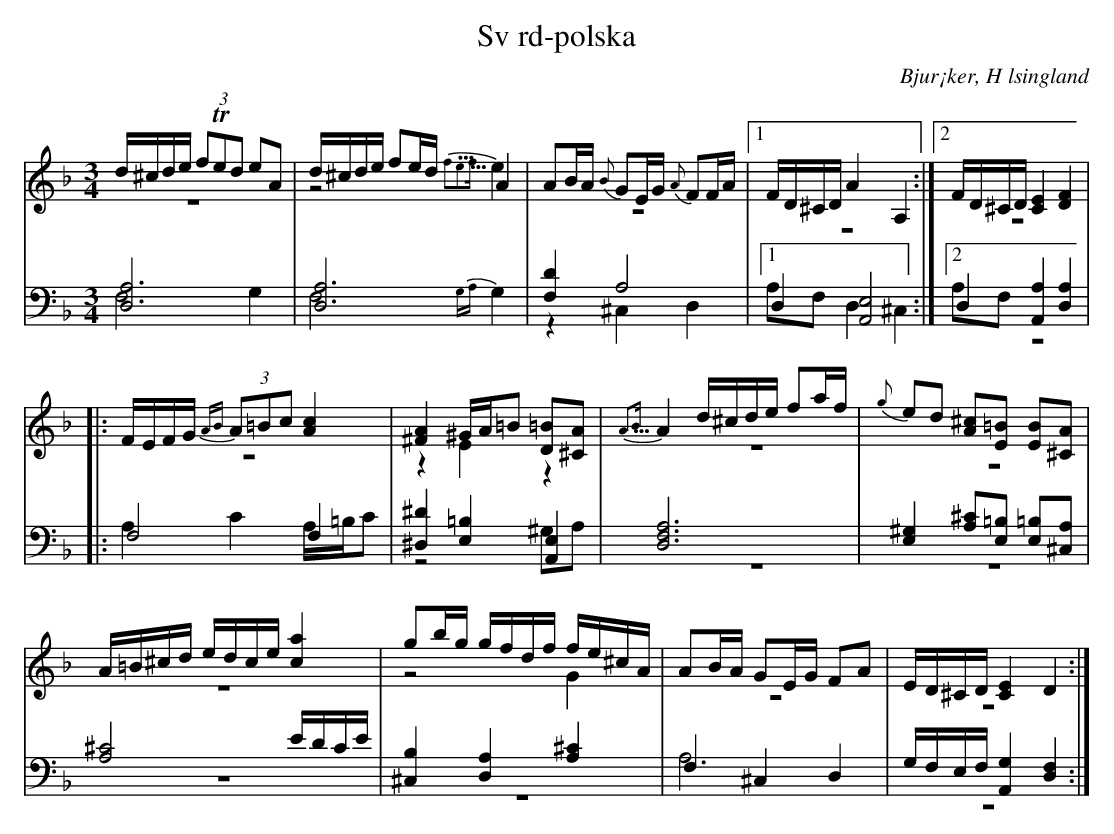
X:1
T: Sv rd-polska
O: Bjur¡ker, H lsingland
M: 3/4
L: 1/8
K: Dm
V:1
V:2 merge
V:3
V:4 merge
V:1
d/^c/d/e/ (3fTed eA|d/^c/d/e/ fe/d/ A2|AB/A/ {B}GE/G/ {A}FF/A/|1 F/D/^C/D/ A2 A,2:|2 F/D/^C/D/ [C2E2] [D2F2]|
|:F/E/F/G/ (3{AB}A=Bc [A2c2]|[^F2A2] ^G/A/=B [D=B][^CA]|{A5/4B}A2 d/^c/d/e/ fa/f/|{g}ed [A^c][E=B] [EB][^CA]|
A/=B/^c/d/ e/d/c/e/ [c2a2]|gb/g/ g/f/d/f/ f/e/^c/A/|AB/A/ GE/G/ FA|E/D/^C/D/ [C2E2] D2:|
V:2
z6|z4 {f5/4e5/4f}e2|z6|1 z6:|2 z6|
|:z6|z2 E2 z2|z6|z6|
z6|z4 G2|z6|z6:|
V:3 clef=bass
[D,6A,6]|[D,6A,6]|[F,2D2] A,4|1 D,2 [A,,4E,4]:|2 D,2 [A,,2A,2] [D,2A,2]|
|:F,4 F,2|[^D,2^D2] [E,2=B,2] [A,,2E,2]|[D,6F,6A,6]|[E,2^G,2] [A,^C][E,=B,] [E,=B,][^C,A,]|
[A,4^C4] E/D/C/E/|[^C,2B,2]  [D,2A,2] [A,2^C2]|F,2 ^C,2 D,2|G,/F,/E,/F,/ [A,,2G,2] [D,2F,2]:|
V:4 clef=bass
F,4 G,2|F,4 {G,A,}G,2|z2 ^C,2 D,2|1 A,F, D,2 ^C,2:|2 A,F,  z4|
|:A,2 C2 A,/=B,/C|z4 ^G,A,|z6|z6|
z6|z6|A,6|z6:|
